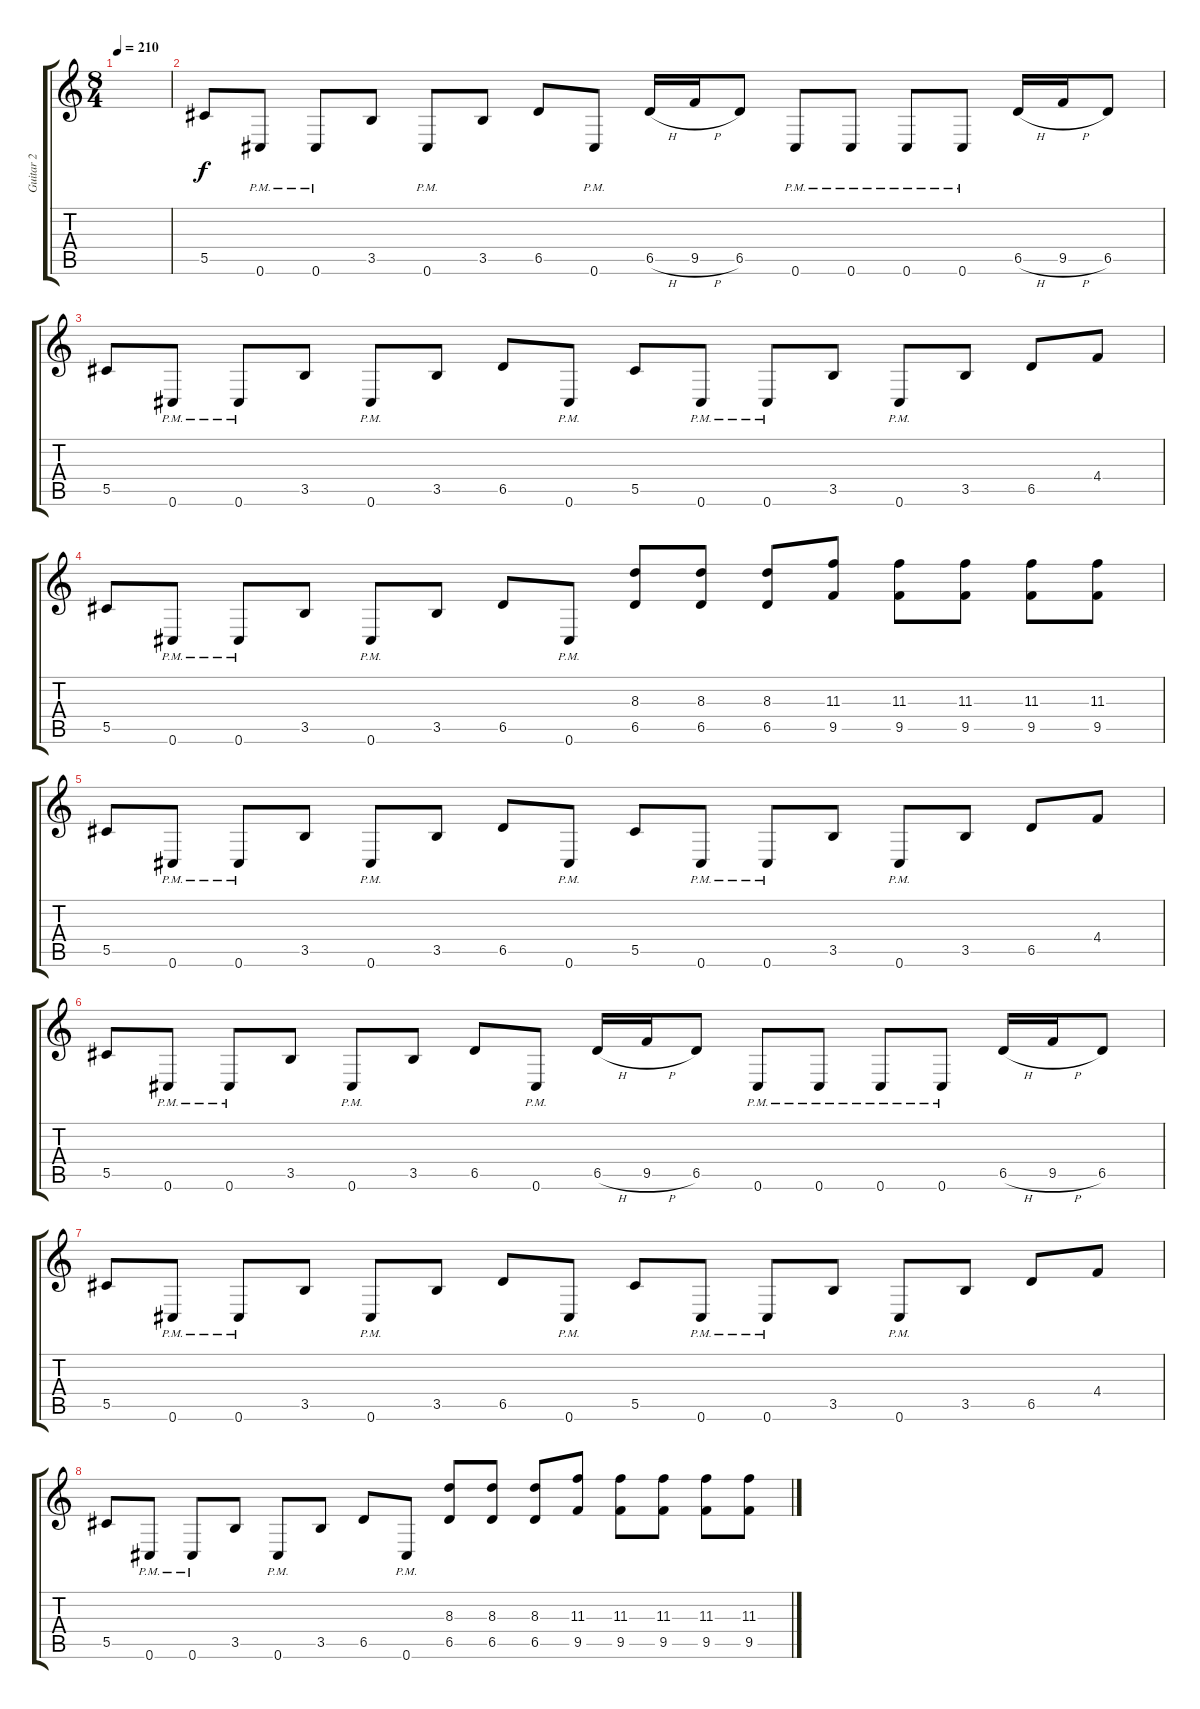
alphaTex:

\track ("Guitar 2" "Guitar 2") {instrument distortionguitar}
\staff {score tabs}
\tuning (Eb4 Bb3 Gb3 Db3 Ab2 Db2) {hide}
\ts (8 4)
\tempo 210
\clef g2
\ks c
|
5.5.8 0.6{pm}.8 0.6{pm}.8 3.5.8 0.6{pm}.8 3.5.8 6.5.8 0.6{pm}.8 6.5{h}.16 9.5{h}.16 6.5.8 0.6{pm}.8 0.6{pm}.8 0.6{pm}.8 0.6{pm}.8 6.5{h}.16 9.5{h}.16 6.5.8 |
5.5.8 0.6{pm}.8 0.6{pm}.8 3.5.8 0.6{pm}.8 3.5.8 6.5.8 0.6{pm}.8 5.5.8 0.6{pm}.8 0.6{pm}.8 3.5.8 0.6{pm}.8 3.5.8 6.5.8 4.4.8 |
5.5.8 0.6{pm}.8 0.6{pm}.8 3.5.8 0.6{pm}.8 3.5.8 6.5.8 0.6{pm}.8 (8.3 6.5).8 (8.3 6.5).8 (8.3 6.5).8 (11.3 9.5).8 (11.3 9.5).8 (11.3 9.5).8 (11.3 9.5).8 (11.3 9.5).8 |
5.5.8 0.6{pm}.8 0.6{pm}.8 3.5.8 0.6{pm}.8 3.5.8 6.5.8 0.6{pm}.8 5.5.8 0.6{pm}.8 0.6{pm}.8 3.5.8 0.6{pm}.8 3.5.8 6.5.8 4.4.8 |
5.5.8 0.6{pm}.8 0.6{pm}.8 3.5.8 0.6{pm}.8 3.5.8 6.5.8 0.6{pm}.8 6.5{h}.16 9.5{h}.16 6.5.8 0.6{pm}.8 0.6{pm}.8 0.6{pm}.8 0.6{pm}.8 6.5{h}.16 9.5{h}.16 6.5.8 |
5.5.8 0.6{pm}.8 0.6{pm}.8 3.5.8 0.6{pm}.8 3.5.8 6.5.8 0.6{pm}.8 5.5.8 0.6{pm}.8 0.6{pm}.8 3.5.8 0.6{pm}.8 3.5.8 6.5.8 4.4.8 |
5.5.8 0.6{pm}.8 0.6{pm}.8 3.5.8 0.6{pm}.8 3.5.8 6.5.8 0.6{pm}.8 (8.3 6.5).8 (8.3 6.5).8 (8.3 6.5).8 (11.3 9.5).8 (11.3 9.5).8 (11.3 9.5).8 (11.3 9.5).8 (11.3 9.5).8
